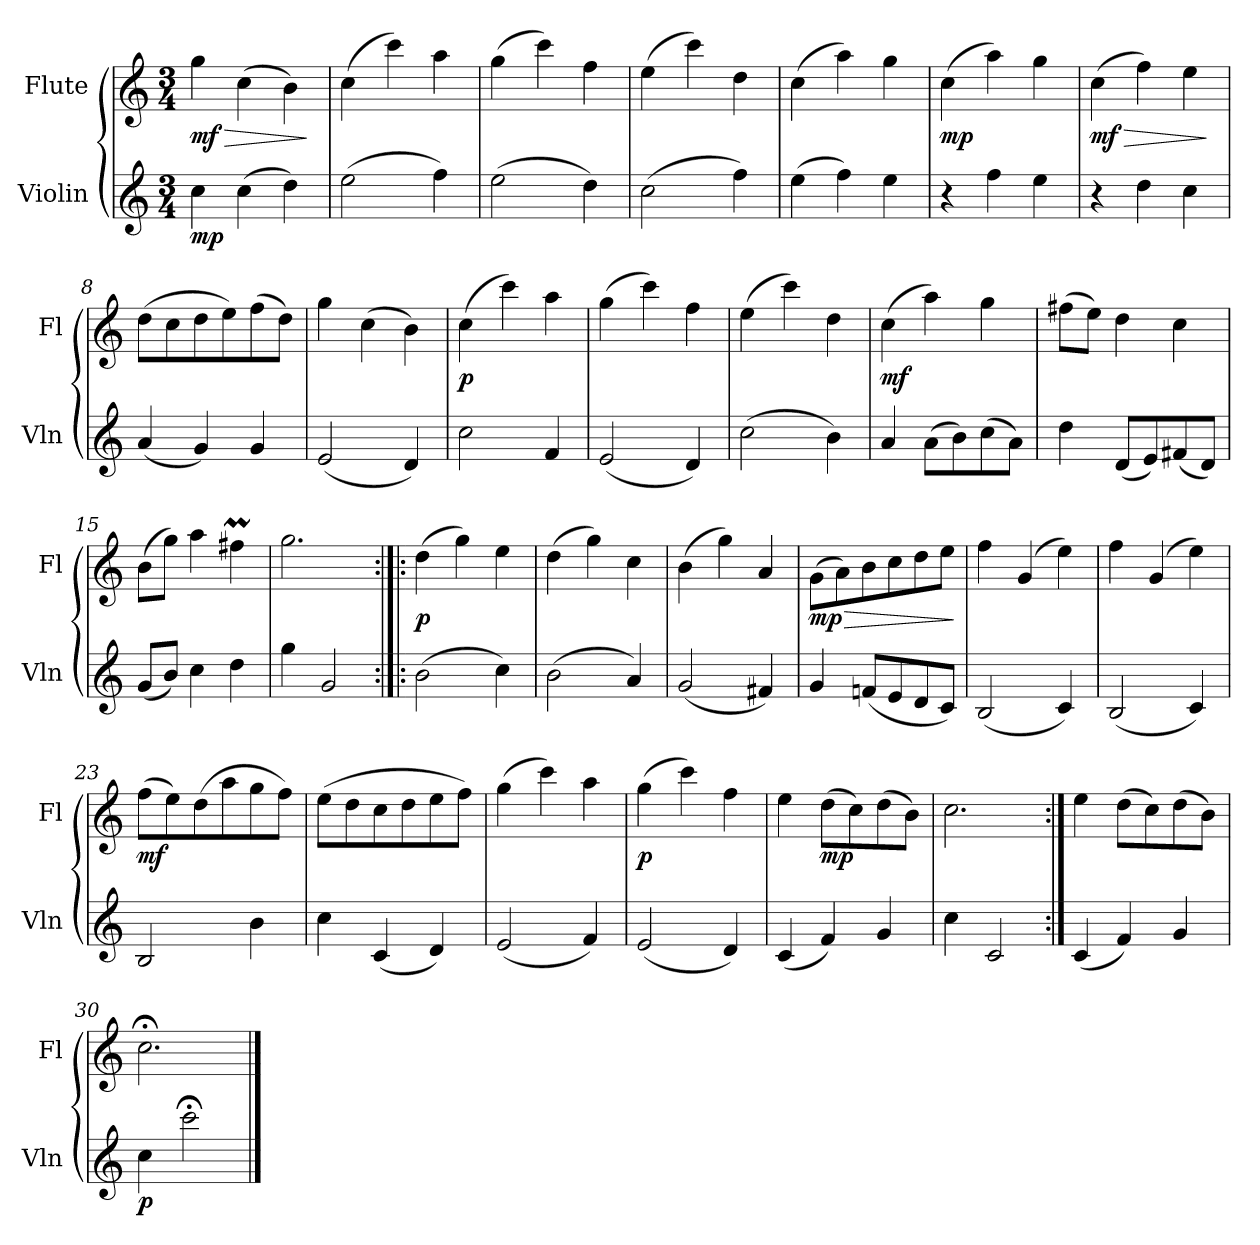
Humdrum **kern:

**kern	**dynam	**kern	**dynam
*part2	*part2	*part1	*part1
*staff2	*staff2	*staff1	*staff1
*I"Violin	*	*I"Flute	*
*I'Vln	*	*I'Fl	*
*clefG2	*	*clefG2	*
*k[]	*	*k[]	*
*M3/4	*	*M3/4	*
*MM170	*	*MM170	*
=1	=1	=1	=1
!	!LO:DY:b	!	!LO:HP:b
!	!	!	!LO:DY:n=1:b
4cc\	mp	4gg\	> mf
(>4cc\	.	(>4cc\	.
4dd\)	.	4b\)	.
.	.	.	]
=2	=2	=2	=2
(>2ee\	.	(>4cc\	.
.	.	4ccc\)	.
4ff\)	.	4aa\	.
=3	=3	=3	=3
(>2ee\	.	(>4gg\	.
.	.	4ccc\)	.
4dd\)	.	4ff\	.
=4	=4	=4	=4
(>2cc\	.	(>4ee\	.
.	.	4ccc\)	.
4ff\)	.	4dd\	.
=5	=5	=5	=5
(>4ee\	.	(>4cc\	.
4ff\)	.	4aa\)	.
4ee\	.	4gg\	.
=6	=6	=6	=6
!	!	!	!LO:DY:b
4r	.	(>4cc\	mp
4ff\	.	4aa\)	.
4ee\	.	4gg\	.
!!LO:LB:g=z
=7	=7	=7	=7
!	!	!	!LO:HP:b
!	!	!	!LO:DY:n=1:b
4r	.	(>4cc\	> mf
4dd\	.	4ff\)	.
4cc\	.	4ee\	.
.	.	.	]
=8	=8	=8	=8
(<4a/	.	(>8dd\L	.
.	.	8cc\	.
4g/)	.	8dd\	.
.	.	8ee\)	.
4g/	.	(>8ff\	.
.	.	8dd\J)	.
=9	=9	=9	=9
(<2e/	.	4gg\	.
.	.	(>4cc\	.
4d/)	.	4b\)	.
=10	=10	=10	=10
!	!	!	!LO:DY:b
2cc\	.	(>4cc\	p
.	.	4ccc\)	.
4f/	.	4aa\	.
=11	=11	=11	=11
(<2e/	.	(>4gg\	.
.	.	4ccc\)	.
4d/)	.	4ff\	.
=12	=12	=12	=12
(>2cc\	.	(>4ee\	.
.	.	4ccc\)	.
4b\)	.	4dd\	.
!!LO:LB:g=z
=13	=13	=13	=13
!	!	!	!LO:DY:b
4a/	.	(>4cc\	mf
(>8a\L	.	4aa\)	.
8b\)	.	.	.
(>8cc\	.	4gg\	.
8a\J)	.	.	.
=14	=14	=14	=14
4dd\	.	(>8ff#X\L	.
.	.	8ee\J)	.
(<8d/L	.	4dd\	.
8e/)	.	.	.
(<8f#X/	.	4cc\	.
8d/J)	.	.	.
=15	=15	=15	=15
(<8g/L	.	(>8b\L	.
8b/J)	.	8gg\J)	.
4cc\	.	4aa\	.
4dd\	.	4ff#Xm\	.
=16	=16	=16	=16
4gg\	.	2.gg\	.
2g/	.	.	.
=17:|!|:	=17:|!|:	=17:|!|:	=17:|!|:
!	!	!	!LO:DY:b
(>2b\	.	(>4dd\	p
.	.	4gg\)	.
4cc\)	.	4ee\	.
=18	=18	=18	=18
(>2b\	.	(>4dd\	.
.	.	4gg\)	.
4a/)	.	4cc\	.
!!LO:PB:g=z
=19	=19	=19	=19
(<2g/	.	(>4b\	.
.	.	4gg\)	.
4f#X/)	.	4a/	.
=20	=20	=20	=20
!	!	!	!LO:HP:b
!	!	!	!LO:DY:n=1:b
4g/	.	(>8g\L	> mp
.	.	8a\)	.
(<8fn/L	.	8b\	.
8e/	.	8cc\	.
8d/	.	8dd\	.
8c/J)	.	8ee\J	.
.	.	.	]
=21	=21	=21	=21
(<2B/	.	4ff\	.
.	.	(>4g/	.
4c/)	.	4ee\)	.
=22	=22	=22	=22
(<2B/	.	4ff\	.
.	.	(>4g/	.
4c/)	.	4ee\)	.
=23	=23	=23	=23
!	!	!	!LO:DY:b
2B/	.	(>8ff\L	mf
.	.	8ee\)	.
.	.	(>8dd\	.
.	.	8aa\	.
4b\	.	8gg\	.
.	.	8ff\J)	.
!!LO:LB:g=z
=24	=24	=24	=24
4cc\	.	(>8ee\L	.
.	.	8dd\	.
(<4c/	.	8cc\	.
.	.	8dd\	.
4d/)	.	8ee\	.
.	.	8ff\J)	.
=25	=25	=25	=25
(<2e/	.	(>4gg\	.
.	.	4ccc\)	.
4f/)	.	4aa\	.
=26	=26	=26	=26
!	!	!	!LO:DY:b
(<2e/	.	(>4gg\	p
.	.	4ccc\)	.
4d/)	.	4ff\	.
=27	=27	=27	=27
(<4c/	.	4ee\	.
!	!	!	!LO:DY:b
4f/)	.	(>8dd\L	mp
.	.	8cc\)	.
4g/	.	(>8dd\	.
.	.	8b\J)	.
=28	=28	=28	=28
4cc\	.	2.cc\	.
2c/	.	.	.
=29:|!	=29:|!	=29:|!	=29:|!
*	*	*MM130	*
(<4c/	.	4ee\	.
4f/)	.	(>8dd\L	.
.	.	8cc\)	.
4g/	.	(>8dd\	.
.	.	8b\J)	.
=30	=30	=30	=30
!	!LO:DY:b	!	!
4cc\	p	2.cc;<\	.
2ccc;<\	.	.	.
==	==	==	==
*-	*-	*-	*-
